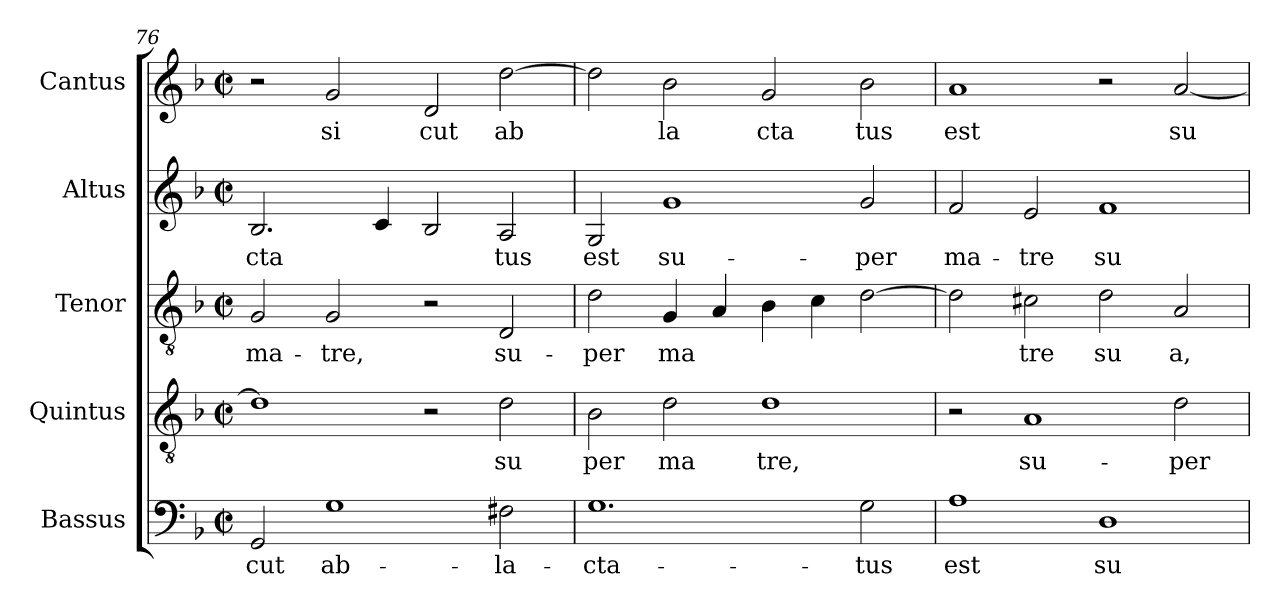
**kern	**text	**kern	**text	**kern	**text	**kern	**text	**kern	**text
*part5	*part5	*part4	*part4	*part3	*part3	*part2	*part2	*part1	*part1
*staff5	*staff5	*staff4	*staff4	*staff3	*staff3	*staff2	*staff2	*staff1	*staff1
*I"Bassus	*	*I"Quintus	*	*I"Tenor	*	*I"Altus	*	*I"Cantus	*
*clefF4	*	*clefGv2	*	*clefGv2	*	*clefG2	*	*clefG2	*
*k[b-]	*	*k[b-]	*	*k[b-]	*	*k[b-]	*	*k[b-]	*
*F:	*	*F:	*	*F:	*	*F:	*	*F:	*
*M2/2	*	*M2/2	*	*M2/2	*	*M2/2	*	*M2/2	*
*met(c|)	*	*met(c|)	*	*met(c|)	*	*met(c|)	*	*met(c|)	*
=76	=76	=76	=76	=76	=76	=76	=76	=76	=76
!	!LO:LY:b:cj	!	!LO:LY:b:cj	!	!LO:LY:b:cj	!	!LO:LY:b:cj	!	!
2GG/	-cut	1d]	.	2G/	ma-	2.B-/	-cta-	2r	.
!	!LO:LY:b:cj	!	!	!	!LO:LY:b:cj	!	!	!	!LO:LY:b:cj
1G	ab-	.	.	2G/	-tre,	.	.	2g/	si
!	!	!	!	!	!	!	!LO:LY:b:cj	!	!
.	.	.	.	.	.	4c/	--	.	.
!	!	!	!	!	!	!	!LO:LY:b:cj	!	!LO:LY:b:cj
.	.	2r	.	2r	.	2B-/	--	2d/	cut
!	!LO:LY:b:cj	!	!LO:LY:b:cj	!	!LO:LY:b:cj	!	!LO:LY:b:cj	!	!LO:LY:b:cj
2F#X\	-la-	2d\	su	2D/	su-	2A/	-tus	[>2dd\	ab
=77	=77	=77	=77	=77	=77	=77	=77	=77	=77
!	!LO:LY:b:cj	!	!LO:LY:b:cj	!	!LO:LY:b:cj	!	!LO:LY:b:cj	!	!LO:LY:b:cj
1.G	-cta-	2B-\	per	2d\	-per	2G/	est	2dd\]	.
!	!	!	!LO:LY:b:cj	!	!LO:LY:b:cj	!	!LO:LY:b:cj	!	!LO:LY:b:cj
.	.	2d\	ma	4G/	ma-	1g	su-	2b-\	la
!	!	!	!	!	!LO:LY:b:cj	!	!	!	!
.	.	.	.	4A/	--	.	.	.	.
!	!	!	!LO:LY:b:cj	!	!LO:LY:b:cj	!	!	!	!LO:LY:b:cj
.	.	1d	tre,	4B-\	--	.	.	2g/	cta
!	!	!	!	!	!LO:LY:b:cj	!	!	!	!
.	.	.	.	4c\	--	.	.	.	.
!	!LO:LY:b:cj	!	!	!	!LO:LY:b:cj	!	!LO:LY:b:cj	!	!LO:LY:b:cj
2G\	-tus	.	.	[<2d\	--	2g/	-per	2b-\	tus
!!LO:PB:g=z
=78	=78	=78	=78	=78	=78	=78	=78	=78	=78
!	!LO:LY:b:cj	!	!	!	!LO:LY:b:cj	!	!LO:LY:b:cj	!	!LO:LY:b:cj
1A	est	2r	.	2d\]	--	2f/	ma-	1a	est
!	!	!	!LO:LY:b:cj	!	!LO:LY:b:cj	!	!LO:LY:b:cj	!	!
.	.	1A	su-	2c#\	-tre	2e/	-tre	.	.
!	!LO:LY:b:cj	!	!	!	!LO:LY:b:cj	!	!LO:LY:b:cj	!	!
1D	su	.	.	2d\	su	1f	su-	2r	.
!	!	!	!LO:LY:b:cj	!	!LO:LY:b:cj	!	!	!	!LO:LY:b:cj
.	.	2d\	-per	2A/	a,	.	.	[<2a/	su
=	=	=	=	=	=	=	=	=	=
*-	*-	*-	*-	*-	*-	*-	*-	*-	*-
